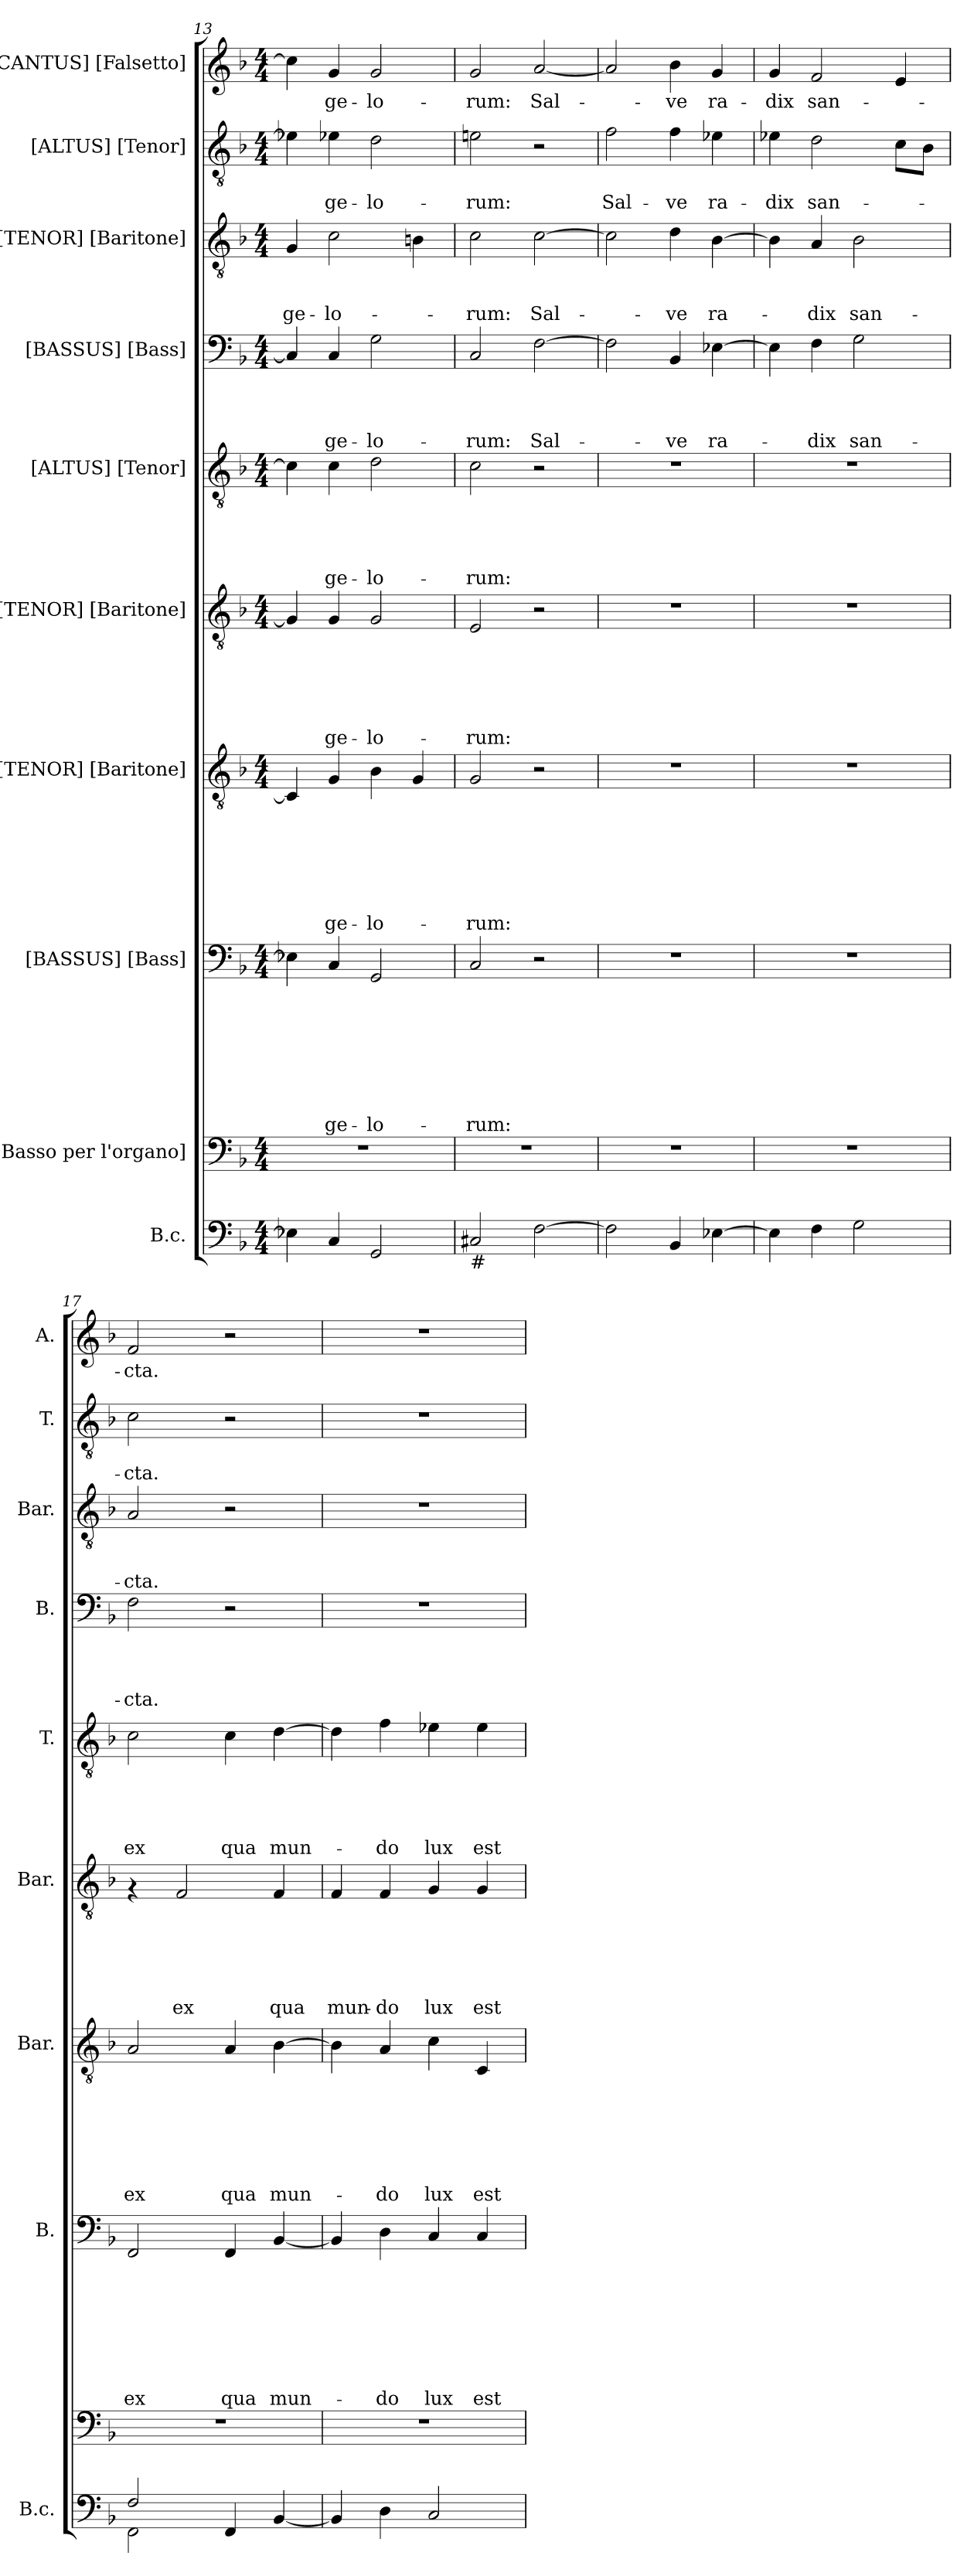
**kern	**kern	**kern	**text	**text	**text	**text	**text	**text	**text	**text	**kern	**text	**text	**text	**text	**text	**text	**text	**kern	**text	**text	**text	**text	**text	**text	**kern	**text	**text	**text	**text	**text	**kern	**text	**text	**text	**text	**kern	**text	**text	**text	**kern	**text	**text	**kern	**text
*part10	*part9	*part8	*part8	*part8	*part8	*part8	*part8	*part8	*part8	*part8	*part7	*part7	*part7	*part7	*part7	*part7	*part7	*part7	*part6	*part6	*part6	*part6	*part6	*part6	*part6	*part5	*part5	*part5	*part5	*part5	*part5	*part4	*part4	*part4	*part4	*part4	*part3	*part3	*part3	*part3	*part2	*part2	*part2	*part1	*part1
*staff10	*staff9	*staff8	*staff8	*staff8	*staff8	*staff8	*staff8	*staff8	*staff8	*staff8	*staff7	*staff7	*staff7	*staff7	*staff7	*staff7	*staff7	*staff7	*staff6	*staff6	*staff6	*staff6	*staff6	*staff6	*staff6	*staff5	*staff5	*staff5	*staff5	*staff5	*staff5	*staff4	*staff4	*staff4	*staff4	*staff4	*staff3	*staff3	*staff3	*staff3	*staff2	*staff2	*staff2	*staff1	*staff1
*I"B.c.	*I"[Basso per l'organo]	*I"[BASSUS] [Bass]	*	*	*	*	*	*	*	*	*I"[TENOR] [Baritone]	*	*	*	*	*	*	*	*I"[TENOR] [Baritone]	*	*	*	*	*	*	*I"[ALTUS] [Tenor]	*	*	*	*	*	*I"[BASSUS] [Bass]	*	*	*	*	*I"[TENOR] [Baritone]	*	*	*	*I"[ALTUS] [Tenor]	*	*	*I"[CANTUS] [Falsetto]	*
*I'B.c.	*	*I'B.	*	*	*	*	*	*	*	*	*I'Bar.	*	*	*	*	*	*	*	*I'Bar.	*	*	*	*	*	*	*I'T.	*	*	*	*	*	*I'B.	*	*	*	*	*I'Bar.	*	*	*	*I'T.	*	*	*I'A.	*
!!LO:PB:g=z
*clefF4	*clefF4	*clefF4	*	*	*	*	*	*	*	*	*clefGv2	*	*	*	*	*	*	*	*clefGv2	*	*	*	*	*	*	*clefGv2	*	*	*	*	*	*clefF4	*	*	*	*	*clefGv2	*	*	*	*clefGv2	*	*	*clefG2	*
*k[b-]	*k[b-]	*k[b-]	*	*	*	*	*	*	*	*	*k[b-]	*	*	*	*	*	*	*	*k[b-]	*	*	*	*	*	*	*k[b-]	*	*	*	*	*	*k[b-]	*	*	*	*	*k[b-]	*	*	*	*k[b-]	*	*	*k[b-]	*
*F:	*F:	*F:	*	*	*	*	*	*	*	*	*F:	*	*	*	*	*	*	*	*F:	*	*	*	*	*	*	*F:	*	*	*	*	*	*F:	*	*	*	*	*F:	*	*	*	*F:	*	*	*F:	*
*M4/4	*M4/4	*M4/4	*	*	*	*	*	*	*	*	*M4/4	*	*	*	*	*	*	*	*M4/4	*	*	*	*	*	*	*M4/4	*	*	*	*	*	*M4/4	*	*	*	*	*M4/4	*	*	*	*M4/4	*	*	*M4/4	*
=13	=13	=13	=13	=13	=13	=13	=13	=13	=13	=13	=13	=13	=13	=13	=13	=13	=13	=13	=13	=13	=13	=13	=13	=13	=13	=13	=13	=13	=13	=13	=13	=13	=13	=13	=13	=13	=13	=13	=13	=13	=13	=13	=13	=13	=13
!	!	!	!	!	!	!	!	!	!	!	!	!	!	!	!	!	!	!	!	!	!	!	!	!	!	!	!	!	!	!	!	!	!	!	!	!	!	!	!	!LO:LY:b	!	!	!	!	!
4E-X\]	1r	4E-X\]	.	.	.	.	.	.	.	.	4C/]	.	.	.	.	.	.	.	4G/]	.	.	.	.	.	.	4c\]	.	.	.	.	.	4C/]	.	.	.	.	4G/	.	.	-ge-	4e-X\]	.	.	4cc\]	.
!	!	!	!	!	!	!	!	!	!	!LO:LY:b	!	!	!	!	!	!	!	!LO:LY:b	!	!	!	!	!	!	!LO:LY:b	!	!	!	!	!	!LO:LY:b	!	!	!	!	!LO:LY:b	!	!	!	!LO:LY:b	!	!	!LO:LY:b	!	!LO:LY:b
4C/	.	4C/	.	.	.	.	.	.	.	ge-	4G/	.	.	.	.	.	.	ge-	4G/	.	.	.	.	.	ge-	4c\	.	.	.	.	ge-	4C/	.	.	.	ge-	2c\	.	.	-lo-	4e-X\	.	ge-	4g/	ge-
!	!	!	!	!	!	!	!	!	!	!LO:LY:b	!	!	!	!	!	!	!	!LO:LY:b	!	!	!	!	!	!	!LO:LY:b	!	!	!	!	!	!LO:LY:b	!	!	!	!	!LO:LY:b	!	!	!	!	!	!	!LO:LY:b	!	!LO:LY:b
2GG</	.	2GG/	.	.	.	.	.	.	.	-lo-	4B-\	.	.	.	.	.	.	-lo-	2G/	.	.	.	.	.	-lo-	2d\	.	.	.	.	-lo-	2G\	.	.	.	-lo-	.	.	.	.	2d\	.	-lo-	2g/	-lo-
.	.	.	.	.	.	.	.	.	.	.	4G/	.	.	.	.	.	.	.	.	.	.	.	.	.	.	.	.	.	.	.	.	.	.	.	.	.	4Bn\	.	.	.	.	.	.	.	.
=14	=14	=14	=14	=14	=14	=14	=14	=14	=14	=14	=14	=14	=14	=14	=14	=14	=14	=14	=14	=14	=14	=14	=14	=14	=14	=14	=14	=14	=14	=14	=14	=14	=14	=14	=14	=14	=14	=14	=14	=14	=14	=14	=14	=14	=14
!LO:TX:b:t=#	!	!	!	!	!	!	!	!	!	!	!	!	!	!	!	!	!	!	!	!	!	!	!	!	!	!	!	!	!	!	!	!	!	!	!	!	!	!	!	!	!	!	!	!	!
!	!	!	!	!	!	!	!	!	!	!LO:LY:b	!	!	!	!	!	!	!	!LO:LY:b	!	!	!	!	!	!	!LO:LY:b	!	!	!	!	!	!LO:LY:b	!	!	!	!	!LO:LY:b	!	!	!	!LO:LY:b	!	!	!LO:LY:b	!	!LO:LY:b
2C#/	1r	2C/	.	.	.	.	.	.	.	-rum:	2G/	.	.	.	.	.	.	-rum:	2E/	.	.	.	.	.	-rum:	2c\	.	.	.	.	-rum:	2C/	.	.	.	-rum:	2c\	.	.	-rum:	2en\	.	-rum:	2g/	-rum:
!	!	!	!	!	!	!	!	!	!	!	!	!	!	!	!	!	!	!	!	!	!	!	!	!	!	!	!	!	!	!	!	!	!	!	!	!LO:LY:b	!	!	!	!LO:LY:b	!	!	!	!	!LO:LY:b
[>2F\	.	2r	.	.	.	.	.	.	.	.	2r	.	.	.	.	.	.	.	2r	.	.	.	.	.	.	2r	.	.	.	.	.	[>2F\	.	.	.	Sal-	[>2c\	.	.	Sal-	2r	.	.	[<2a/	Sal-
=15	=15	=15	=15	=15	=15	=15	=15	=15	=15	=15	=15	=15	=15	=15	=15	=15	=15	=15	=15	=15	=15	=15	=15	=15	=15	=15	=15	=15	=15	=15	=15	=15	=15	=15	=15	=15	=15	=15	=15	=15	=15	=15	=15	=15	=15
!	!	!	!	!	!	!	!	!	!	!	!	!	!	!	!	!	!	!	!	!	!	!	!	!	!	!	!	!	!	!	!	!	!	!	!	!	!	!	!	!	!	!	!LO:LY:b	!	!
2F\]	1r	1r	.	.	.	.	.	.	.	.	1r	.	.	.	.	.	.	.	1r	.	.	.	.	.	.	1r	.	.	.	.	.	2F\]	.	.	.	.	2c\]	.	.	.	2f\	.	Sal-	2a/]	.
!	!	!	!	!	!	!	!	!	!	!	!	!	!	!	!	!	!	!	!	!	!	!	!	!	!	!	!	!	!	!	!	!	!	!	!	!LO:LY:b	!	!	!	!LO:LY:b	!	!	!LO:LY:b	!	!LO:LY:b
4BB-/	.	.	.	.	.	.	.	.	.	.	.	.	.	.	.	.	.	.	.	.	.	.	.	.	.	.	.	.	.	.	.	4BB-/	.	.	.	-ve	4d\	.	.	-ve	4f\	.	-ve	4b-\	-ve
!	!	!	!	!	!	!	!	!	!	!	!	!	!	!	!	!	!	!	!	!	!	!	!	!	!	!	!	!	!	!	!	!	!	!	!	!LO:LY:b	!	!	!	!LO:LY:b	!	!	!LO:LY:b	!	!LO:LY:b
[>4E-X\	.	.	.	.	.	.	.	.	.	.	.	.	.	.	.	.	.	.	.	.	.	.	.	.	.	.	.	.	.	.	.	[>4E-X\	.	.	.	ra-	[>4B-\	.	.	ra-	4e-X\	.	ra-	4g/	ra-
=16	=16	=16	=16	=16	=16	=16	=16	=16	=16	=16	=16	=16	=16	=16	=16	=16	=16	=16	=16	=16	=16	=16	=16	=16	=16	=16	=16	=16	=16	=16	=16	=16	=16	=16	=16	=16	=16	=16	=16	=16	=16	=16	=16	=16	=16
!	!	!	!	!	!	!	!	!	!	!	!	!	!	!	!	!	!	!	!	!	!	!	!	!	!	!	!	!	!	!	!	!	!	!	!	!	!	!	!	!	!	!	!LO:LY:b	!	!LO:LY:b
4E-\]	1r	1r	.	.	.	.	.	.	.	.	1r	.	.	.	.	.	.	.	1r	.	.	.	.	.	.	1r	.	.	.	.	.	4E-\]	.	.	.	.	4B-\]	.	.	.	4e-X\	.	-dix	4g/	-dix
!	!	!	!	!	!	!	!	!	!	!	!	!	!	!	!	!	!	!	!	!	!	!	!	!	!	!	!	!	!	!	!	!	!	!	!	!LO:LY:b	!	!	!	!LO:LY:b	!	!	!LO:LY:b	!	!LO:LY:b
4F\	.	.	.	.	.	.	.	.	.	.	.	.	.	.	.	.	.	.	.	.	.	.	.	.	.	.	.	.	.	.	.	4F\	.	.	.	-dix	4A/	.	.	-dix	2d\	.	san-	2f/	san-
!	!	!	!	!	!	!	!	!	!	!	!	!	!	!	!	!	!	!	!	!	!	!	!	!	!	!	!	!	!	!	!	!	!	!	!	!LO:LY:b	!	!	!	!LO:LY:b	!	!	!	!	!
2G\	.	.	.	.	.	.	.	.	.	.	.	.	.	.	.	.	.	.	.	.	.	.	.	.	.	.	.	.	.	.	.	2G\	.	.	.	san-	2B-\	.	.	san-	.	.	.	.	.
.	.	.	.	.	.	.	.	.	.	.	.	.	.	.	.	.	.	.	.	.	.	.	.	.	.	.	.	.	.	.	.	.	.	.	.	.	.	.	.	.	8c\L	.	.	4e/	.
.	.	.	.	.	.	.	.	.	.	.	.	.	.	.	.	.	.	.	.	.	.	.	.	.	.	.	.	.	.	.	.	.	.	.	.	.	.	.	.	.	8B-\J	.	.	.	.
=17	=17	=17	=17	=17	=17	=17	=17	=17	=17	=17	=17	=17	=17	=17	=17	=17	=17	=17	=17	=17	=17	=17	=17	=17	=17	=17	=17	=17	=17	=17	=17	=17	=17	=17	=17	=17	=17	=17	=17	=17	=17	=17	=17	=17	=17
*^	*	*	*	*	*	*	*	*	*	*	*	*	*	*	*	*	*	*	*	*	*	*	*	*	*	*	*	*	*	*	*	*	*	*	*	*	*	*	*	*	*	*	*	*	*
!	!	!	!	!	!	!	!	!	!	!	!LO:LY:b	!	!	!	!	!	!	!	!LO:LY:b	!	!	!	!	!	!	!	!	!	!	!	!	!LO:LY:b	!	!	!	!	!LO:LY:b	!	!	!	!LO:LY:b	!	!	!LO:LY:b	!	!LO:LY:b
2F/	2FF\	1r	2FF/	.	.	.	.	.	.	.	ex	2A/	.	.	.	.	.	.	ex	4rF	.	.	.	.	.	.	2c\	.	.	.	.	ex	2F\	.	.	.	-cta.	2A/	.	.	-cta.	2c\	.	-cta.	2f/	-cta.
!	!	!	!	!	!	!	!	!	!	!	!	!	!	!	!	!	!	!	!	!	!	!	!	!	!	!LO:LY:b	!	!	!	!	!	!	!	!	!	!	!	!	!	!	!	!	!	!	!	!
.	.	.	.	.	.	.	.	.	.	.	.	.	.	.	.	.	.	.	.	2F/	.	.	.	.	.	ex	.	.	.	.	.	.	.	.	.	.	.	.	.	.	.	.	.	.	.	.
!	!	!	!	!	!	!	!	!	!	!	!LO:LY:b	!	!	!	!	!	!	!	!LO:LY:b	!	!	!	!	!	!	!	!	!	!	!	!	!LO:LY:b	!	!	!	!	!	!	!	!	!	!	!	!	!	!
4FF/	2ryy	.	4FF/	.	.	.	.	.	.	.	qua	4A/	.	.	.	.	.	.	qua	.	.	.	.	.	.	.	4c\	.	.	.	.	qua	2r	.	.	.	.	2r	.	.	.	2r	.	.	2r	.
!	!	!	!	!	!	!	!	!	!	!	!LO:LY:b	!	!	!	!	!	!	!	!LO:LY:b	!	!	!	!	!	!	!LO:LY:b	!	!	!	!	!	!LO:LY:b	!	!	!	!	!	!	!	!	!	!	!	!	!	!
[<4BB-/	.	.	[<4BB-/	.	.	.	.	.	.	.	mun-	[>4B-\	.	.	.	.	.	.	mun-	4F/	.	.	.	.	.	qua	[>4d\	.	.	.	.	mun-	.	.	.	.	.	.	.	.	.	.	.	.	.	.
*v	*v	*	*	*	*	*	*	*	*	*	*	*	*	*	*	*	*	*	*	*	*	*	*	*	*	*	*	*	*	*	*	*	*	*	*	*	*	*	*	*	*	*	*	*	*	*
=18	=18	=18	=18	=18	=18	=18	=18	=18	=18	=18	=18	=18	=18	=18	=18	=18	=18	=18	=18	=18	=18	=18	=18	=18	=18	=18	=18	=18	=18	=18	=18	=18	=18	=18	=18	=18	=18	=18	=18	=18	=18	=18	=18	=18	=18
!	!	!	!	!	!	!	!	!	!	!	!	!	!	!	!	!	!	!	!	!	!	!	!	!	!LO:LY:b	!	!	!	!	!	!	!	!	!	!	!	!	!	!	!	!	!	!	!	!
4BB-/]	1r	4BB-/]	.	.	.	.	.	.	.	.	4B-\]	.	.	.	.	.	.	.	4F/	.	.	.	.	.	mun-	4d\]	.	.	.	.	.	1r	.	.	.	.	1r	.	.	.	1r	.	.	1r	.
!	!	!	!	!	!	!	!	!	!	!LO:LY:b	!	!	!	!	!	!	!	!LO:LY:b	!	!	!	!	!	!	!LO:LY:b	!	!	!	!	!	!LO:LY:b	!	!	!	!	!	!	!	!	!	!	!	!	!	!
4D\	.	4D\	.	.	.	.	.	.	.	-do	4A/	.	.	.	.	.	.	-do	4F/	.	.	.	.	.	-do	4f\	.	.	.	.	-do	.	.	.	.	.	.	.	.	.	.	.	.	.	.
!	!	!	!	!	!	!	!	!	!	!LO:LY:b	!	!	!	!	!	!	!	!LO:LY:b	!	!	!	!	!	!	!LO:LY:b	!	!	!	!	!	!LO:LY:b	!	!	!	!	!	!	!	!	!	!	!	!	!	!
2C/	.	4C/	.	.	.	.	.	.	.	lux	4c\	.	.	.	.	.	.	lux	4G/	.	.	.	.	.	lux	4e-X\	.	.	.	.	lux	.	.	.	.	.	.	.	.	.	.	.	.	.	.
!	!	!	!	!	!	!	!	!	!	!LO:LY:b	!	!	!	!	!	!	!	!LO:LY:b	!	!	!	!	!	!	!LO:LY:b	!	!	!	!	!	!LO:LY:b	!	!	!	!	!	!	!	!	!	!	!	!	!	!
.	.	4C/	.	.	.	.	.	.	.	est	4C/	.	.	.	.	.	.	est	4G/	.	.	.	.	.	est	4e-\	.	.	.	.	est	.	.	.	.	.	.	.	.	.	.	.	.	.	.
=	=	=	=	=	=	=	=	=	=	=	=	=	=	=	=	=	=	=	=	=	=	=	=	=	=	=	=	=	=	=	=	=	=	=	=	=	=	=	=	=	=	=	=	=	=
*-	*-	*-	*-	*-	*-	*-	*-	*-	*-	*-	*-	*-	*-	*-	*-	*-	*-	*-	*-	*-	*-	*-	*-	*-	*-	*-	*-	*-	*-	*-	*-	*-	*-	*-	*-	*-	*-	*-	*-	*-	*-	*-	*-	*-	*-
